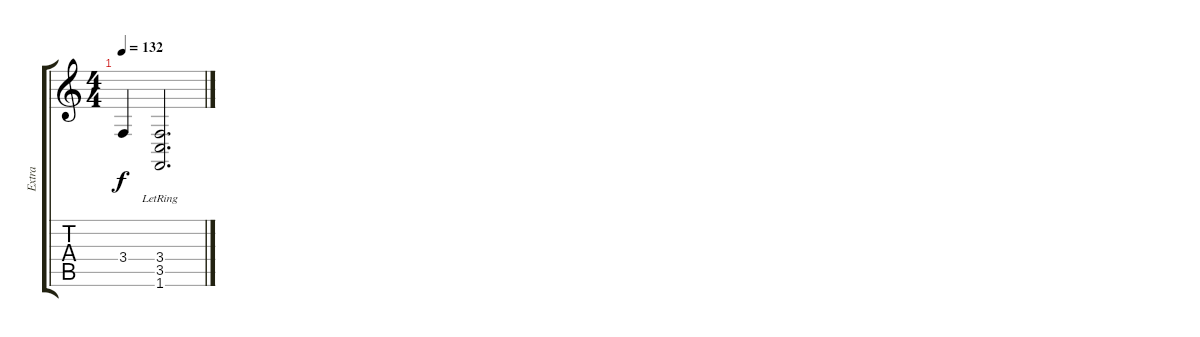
\track ("Extra" "Extra") {instrument brightacousticpiano}
\staff {score tabs}
\tuning (E4 B3 G3 D3 A2 E2) {hide}
\ts (4 4)
\tempo 132
\clef g2
\ks c
3.4{t}.4{dy f} (3.4{lr} 3.5{lr} 1.6{lr}).2{d}
